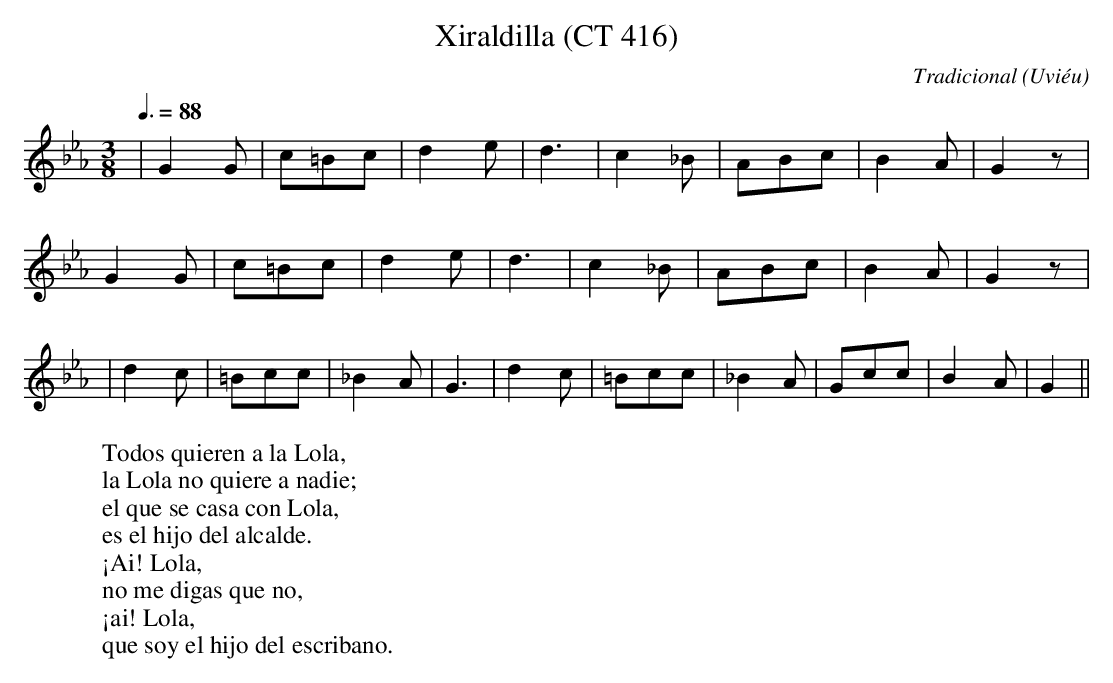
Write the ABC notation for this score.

X:1
T:Xiraldilla (CT 416)
C:Tradicional
O:Uviéu
M:3/8
L:1/8
Q:3/8=88
W:Todos quieren a la Lola,
W:la Lola no quiere a nadie;
W:el que se casa con Lola,
W:es el hijo del alcalde.
W:¡Ai! Lola,
W:no me digas que no,
W:¡ai! Lola,
W:que soy el hijo del escribano.
K:Cm
|G2 G|c=Bc|d2 e|d3|c2 _B|ABc|B2 A|G2 z|
G2 G|c=Bc|d2 e|d3|c2 _B|ABc|B2 A|G2 z|
|d2 c|=Bcc|_B2 A|G3|d2 c|=Bcc|_B2 A|Gcc|B2 A|G2 ||
